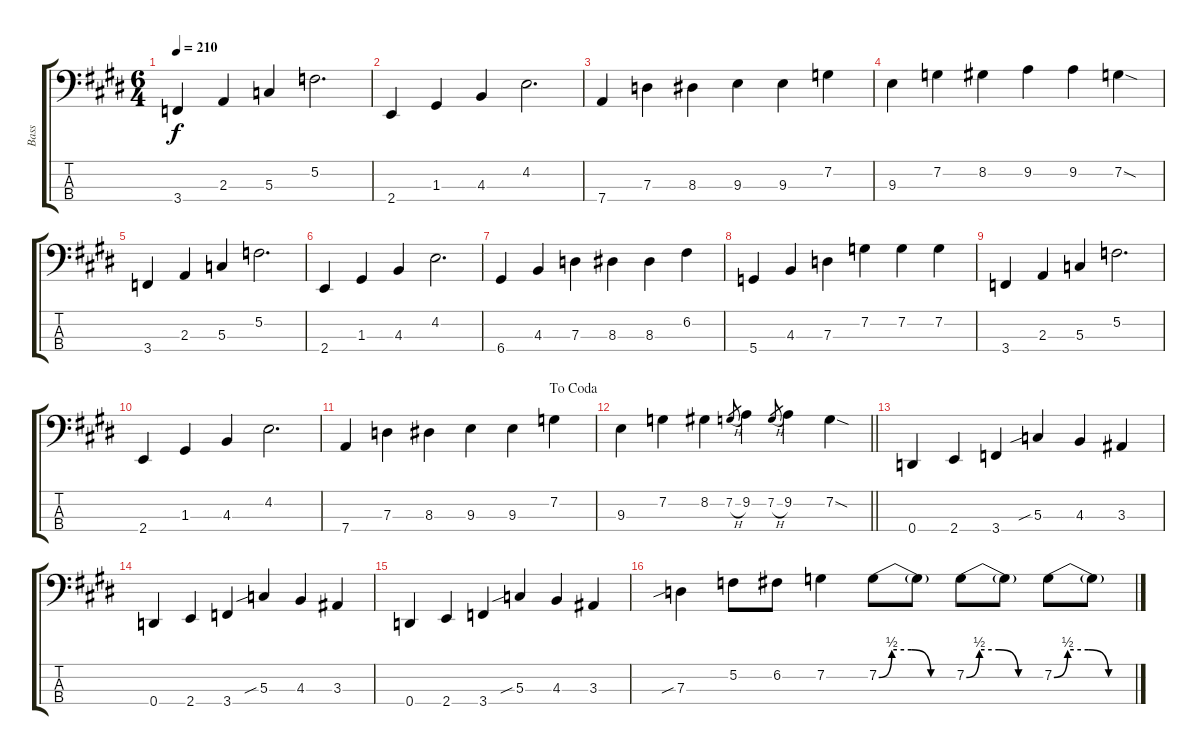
\track ("Bass" "Bass") {instrument electricbasspick}
\staff {score tabs}
\tuning (F2 C2 G1 D1) {hide}
\ts (6 4)
\tempo 210
\clef f4
\ks c#minor
3.4.4{dy f} 2.3.4 5.3.4 5.2.2{d} |
2.4.4 1.3.4 4.3.4 4.2.2{d} |
7.4.4 7.3.4 8.3.4 9.3.4 9.3.4 7.2.4 |
9.3.4 7.2.4 8.2.4 9.2.4 9.2.4 7.2{sod}.4 |
3.4.4 2.3.4 5.3.4 5.2.2{d} |
2.4.4 1.3.4 4.3.4 4.2.2{d} |
6.4.4 4.3.4 7.3.4 8.3.4 8.3.4 6.2.4 |
5.4.4 4.3.4 7.3.4 7.2.4 7.2.4 7.2.4 |
3.4.4 2.3.4 5.3.4 5.2.2{d} |
2.4.4 1.3.4 4.3.4 4.2.2{d} |
\jump dacoda
7.4.4 7.3.4 8.3.4 9.3.4 9.3.4 7.2.4 |
\barLineRight lightlight
9.3.4 7.2.4 8.2.4 7.2{h}.8{gr} 9.2.4 7.2{h}.8{gr} 9.2.4 7.2{sod}.4 |
\section ("" " ")
0.4.4 2.4.4 3.4.4 5.3{sib}.4 4.3.4 3.3.4 |
0.4.4 2.4.4 3.4.4 5.3{sib}.4 4.3.4 3.3.4 |
0.4.4 2.4.4 3.4.4 5.3{sib}.4 4.3.4 3.3.4 |
7.3{sib}.4 5.2.8 6.2.8 7.2.4 7.2{be (custom 0 0 10 2 25 2 40 0 60 0)}.8 7.2{t}.8 7.2{be (custom 0 0 10 2 25 2 40 0 60 0)}.8 7.2{t}.8 7.2{be (custom 0 0 10 2 25 2 40 0 60 0)}.8 7.2{t}.8
